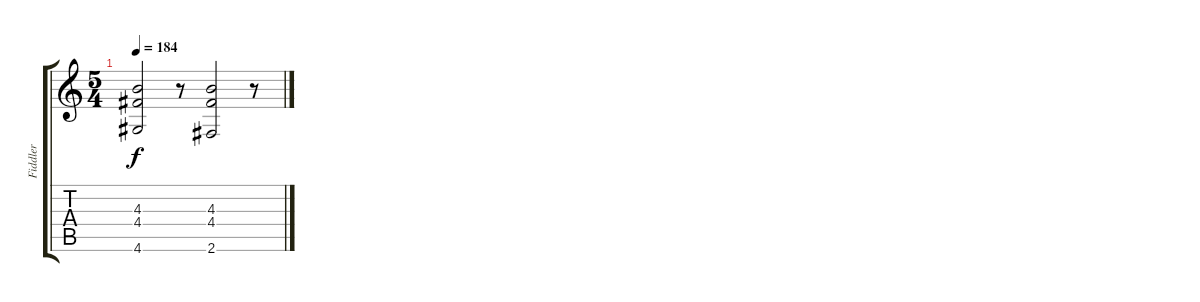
\track ("Fiddler" "Fiddler") {instrument overdrivenguitar}
\staff {score tabs}
\tuning (E4 B3 G3 D3 A2 E2) {hide}
\ts (5 4)
\tempo 184
\clef g2
\ks c
(4.3 4.4 4.6).2{dy f} r.8 (4.3 4.4 2.6).2 r.8
